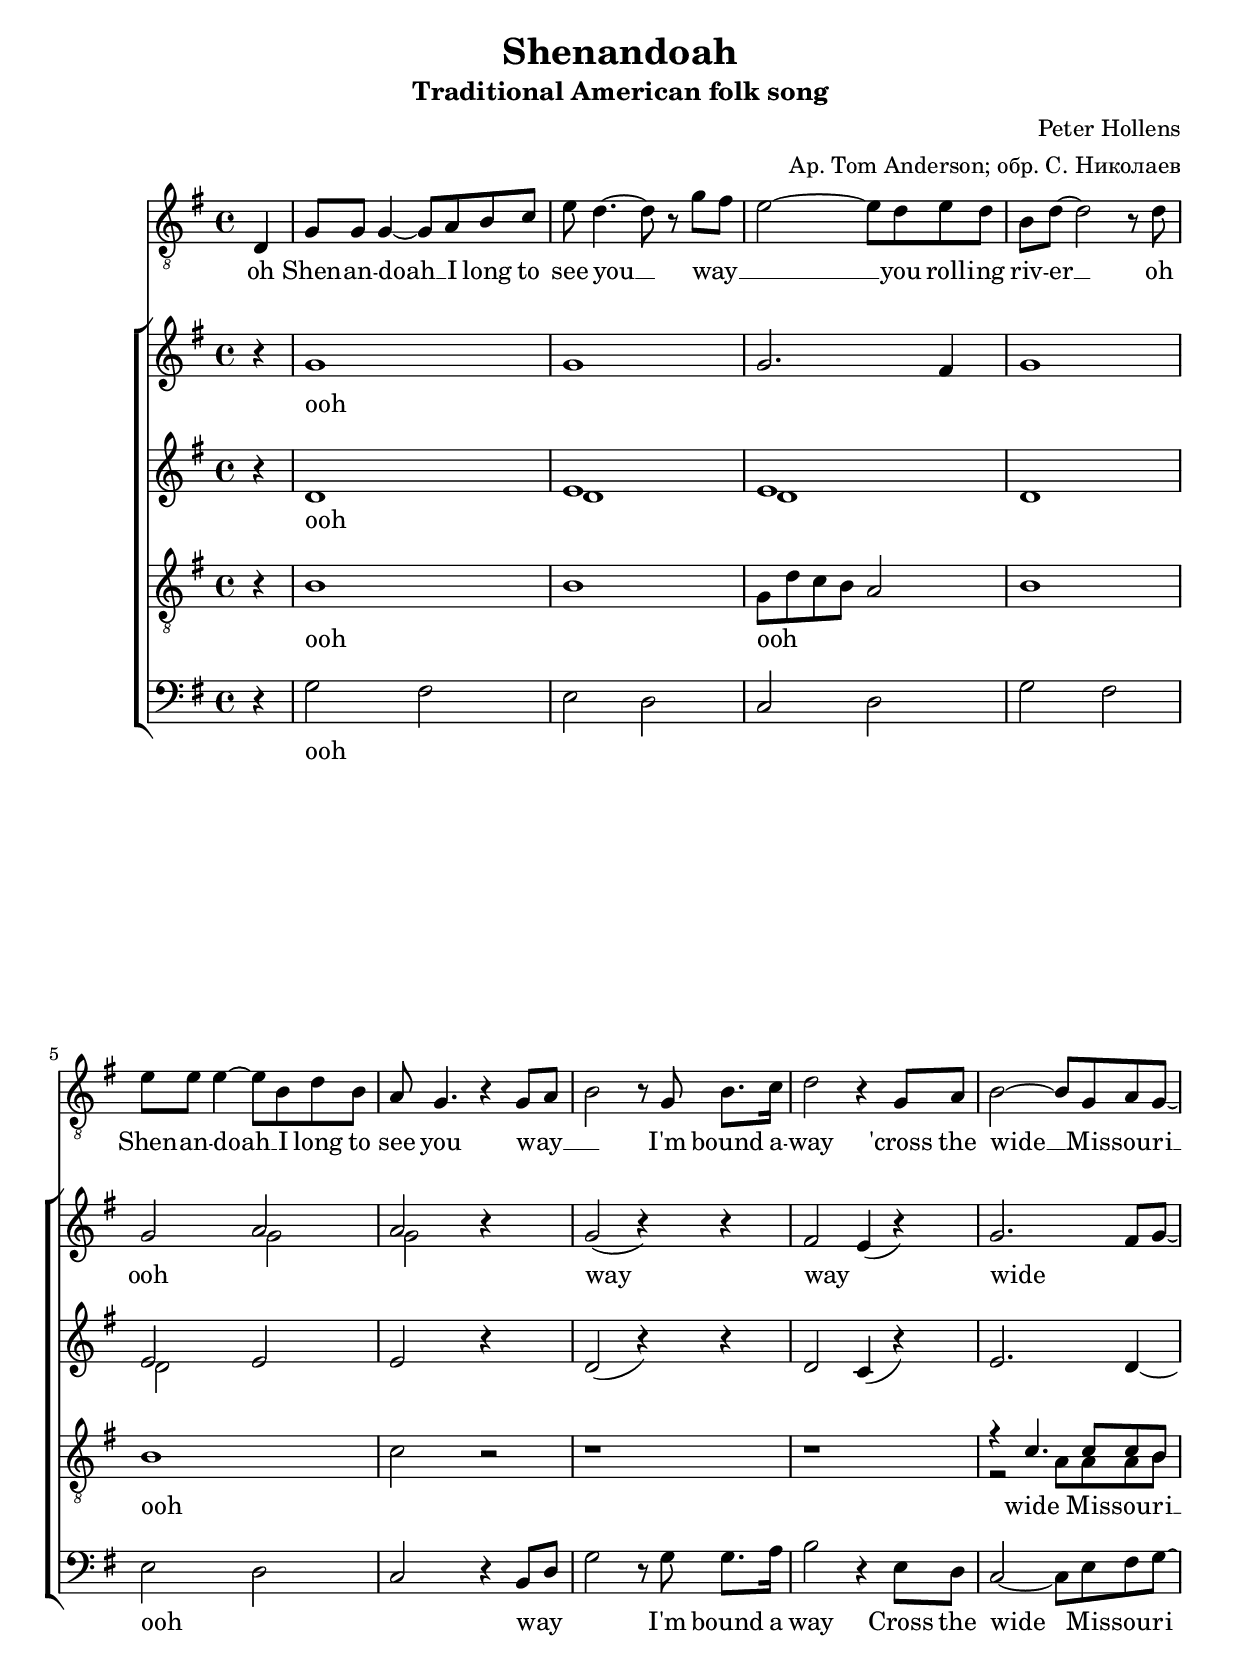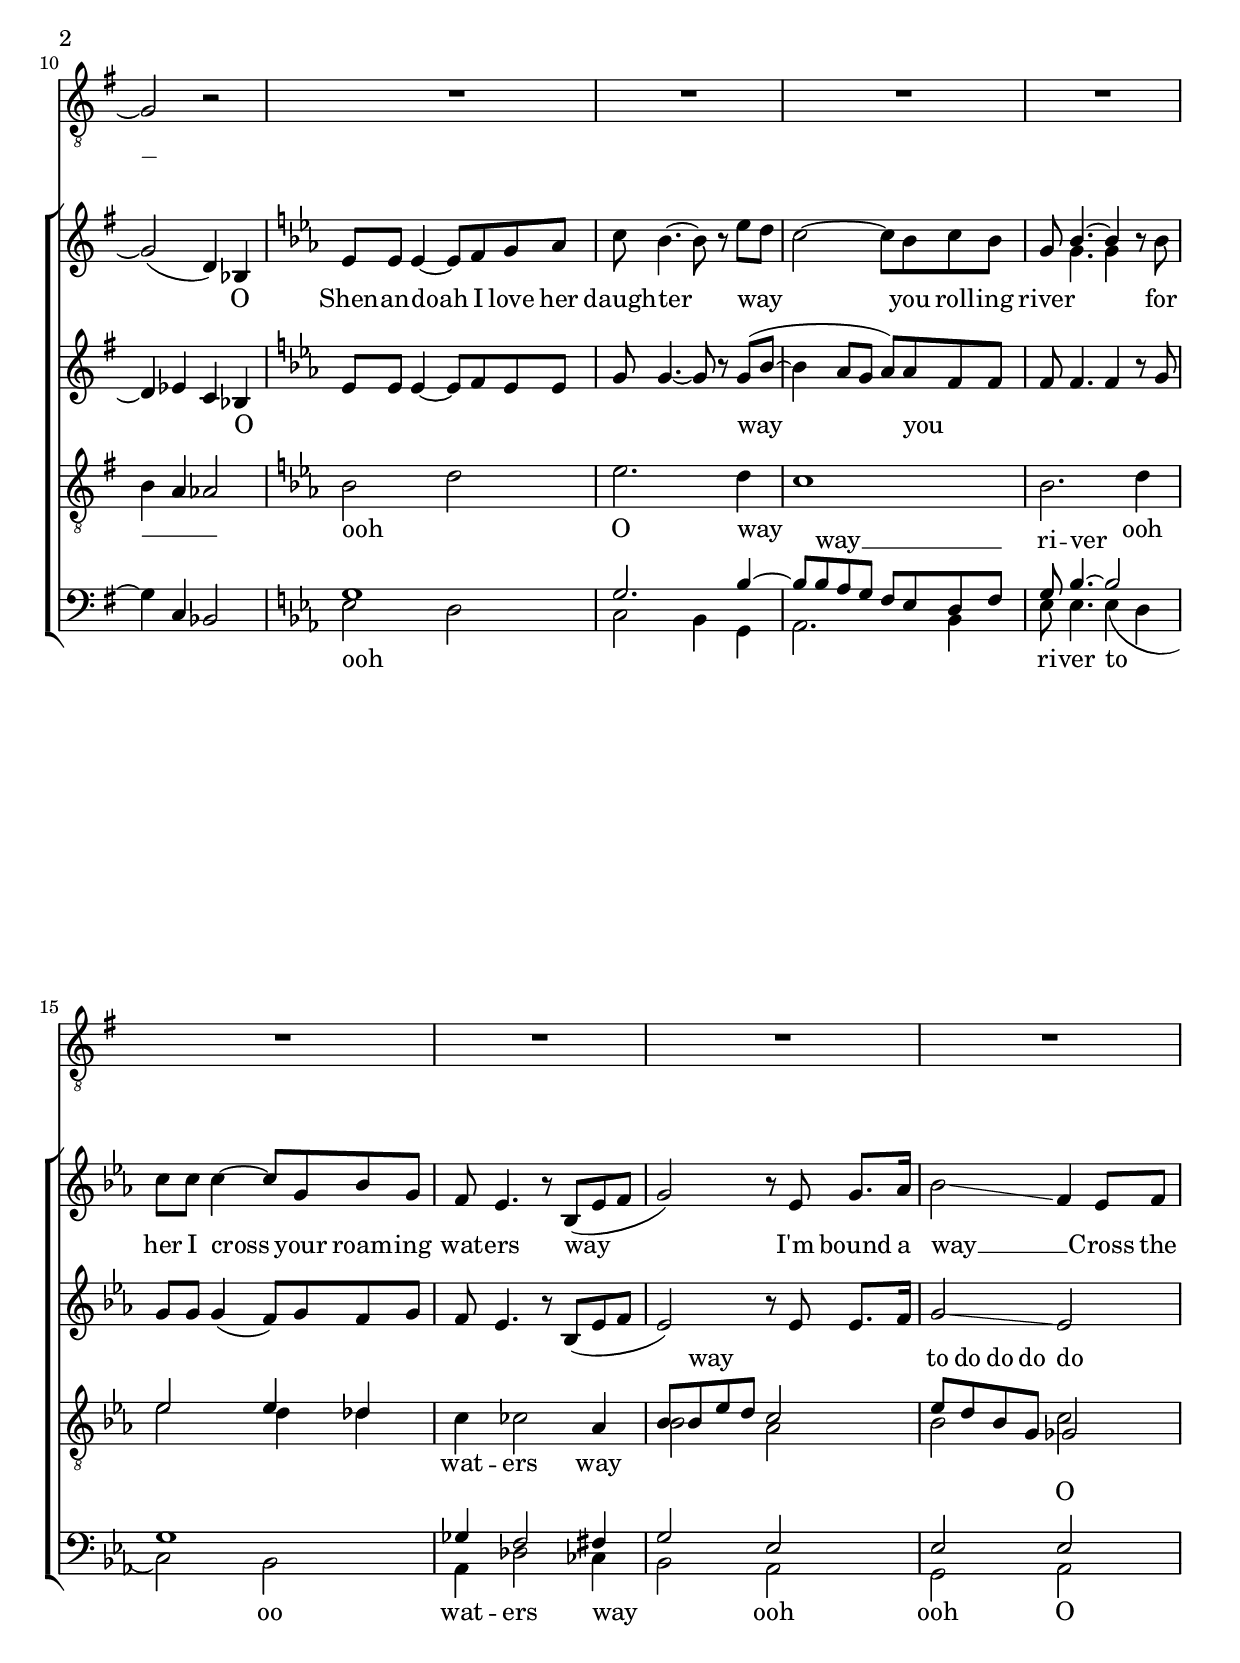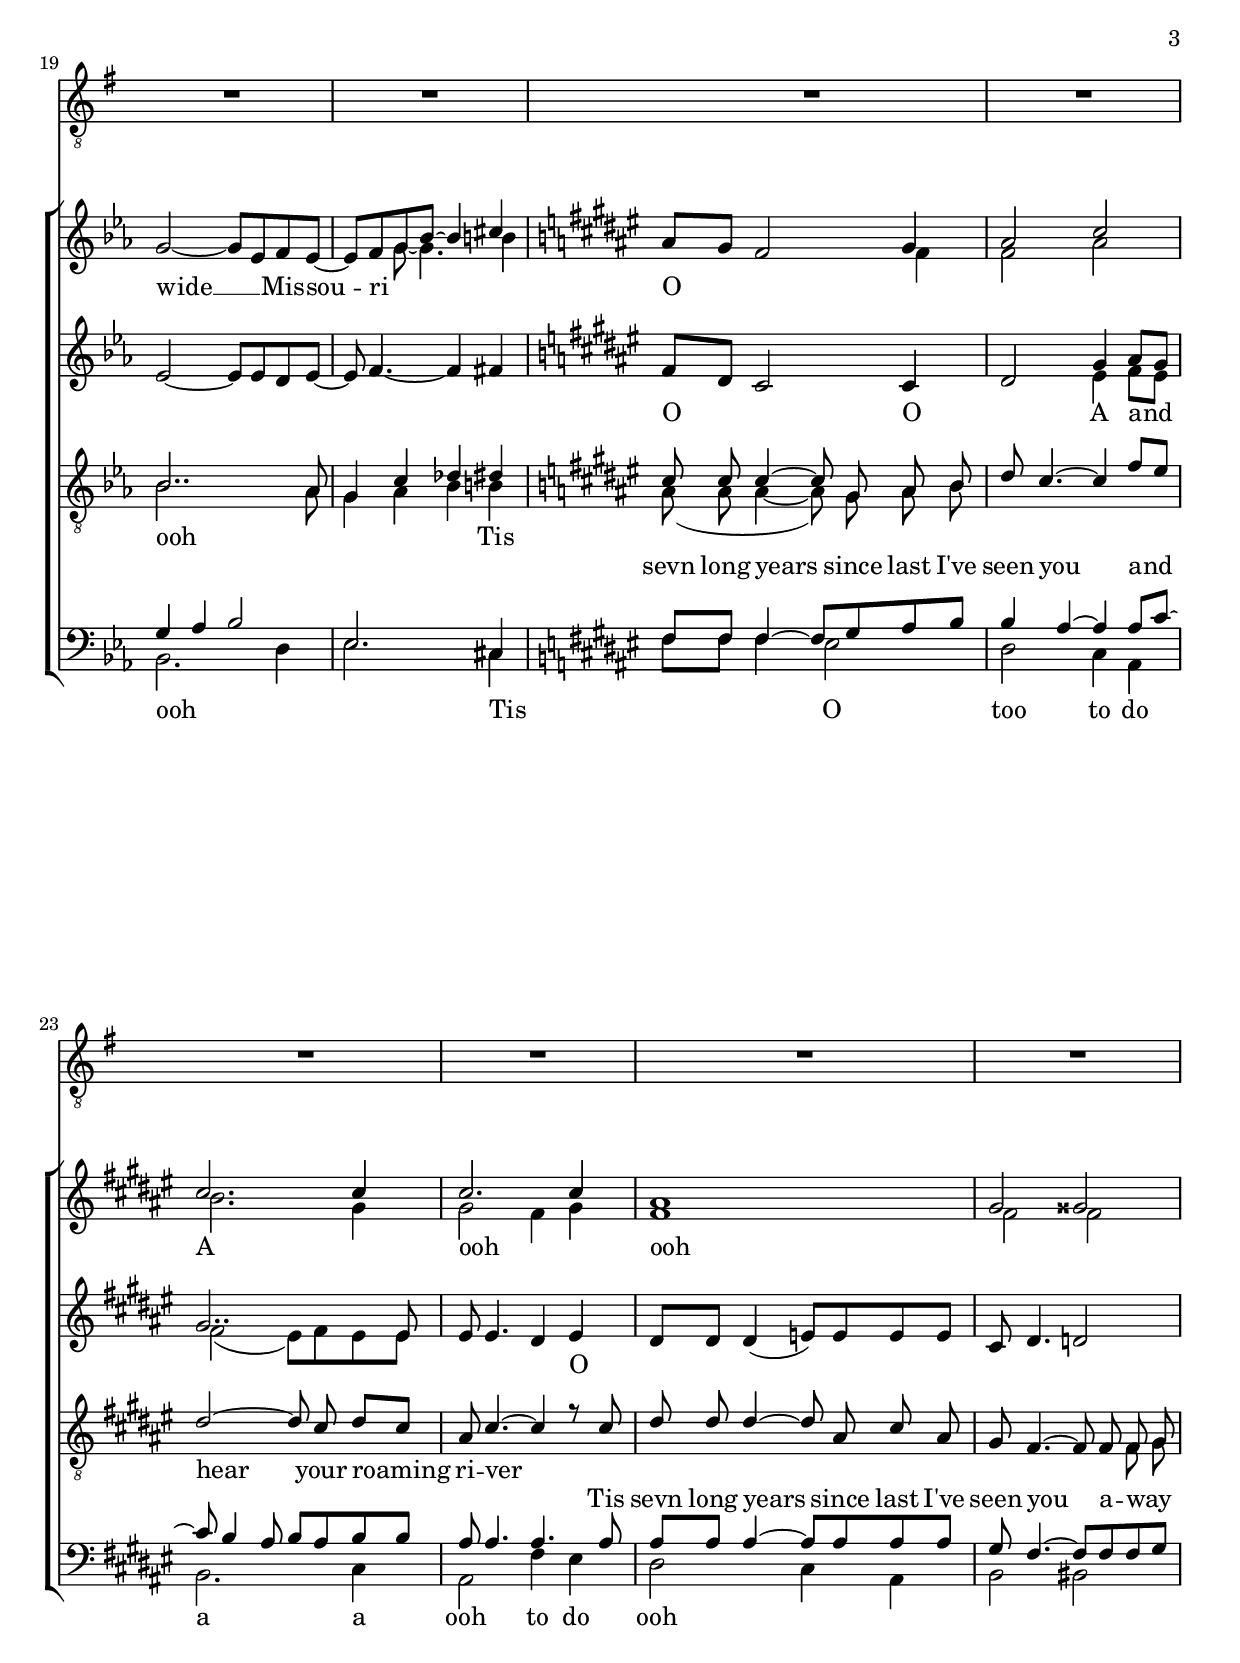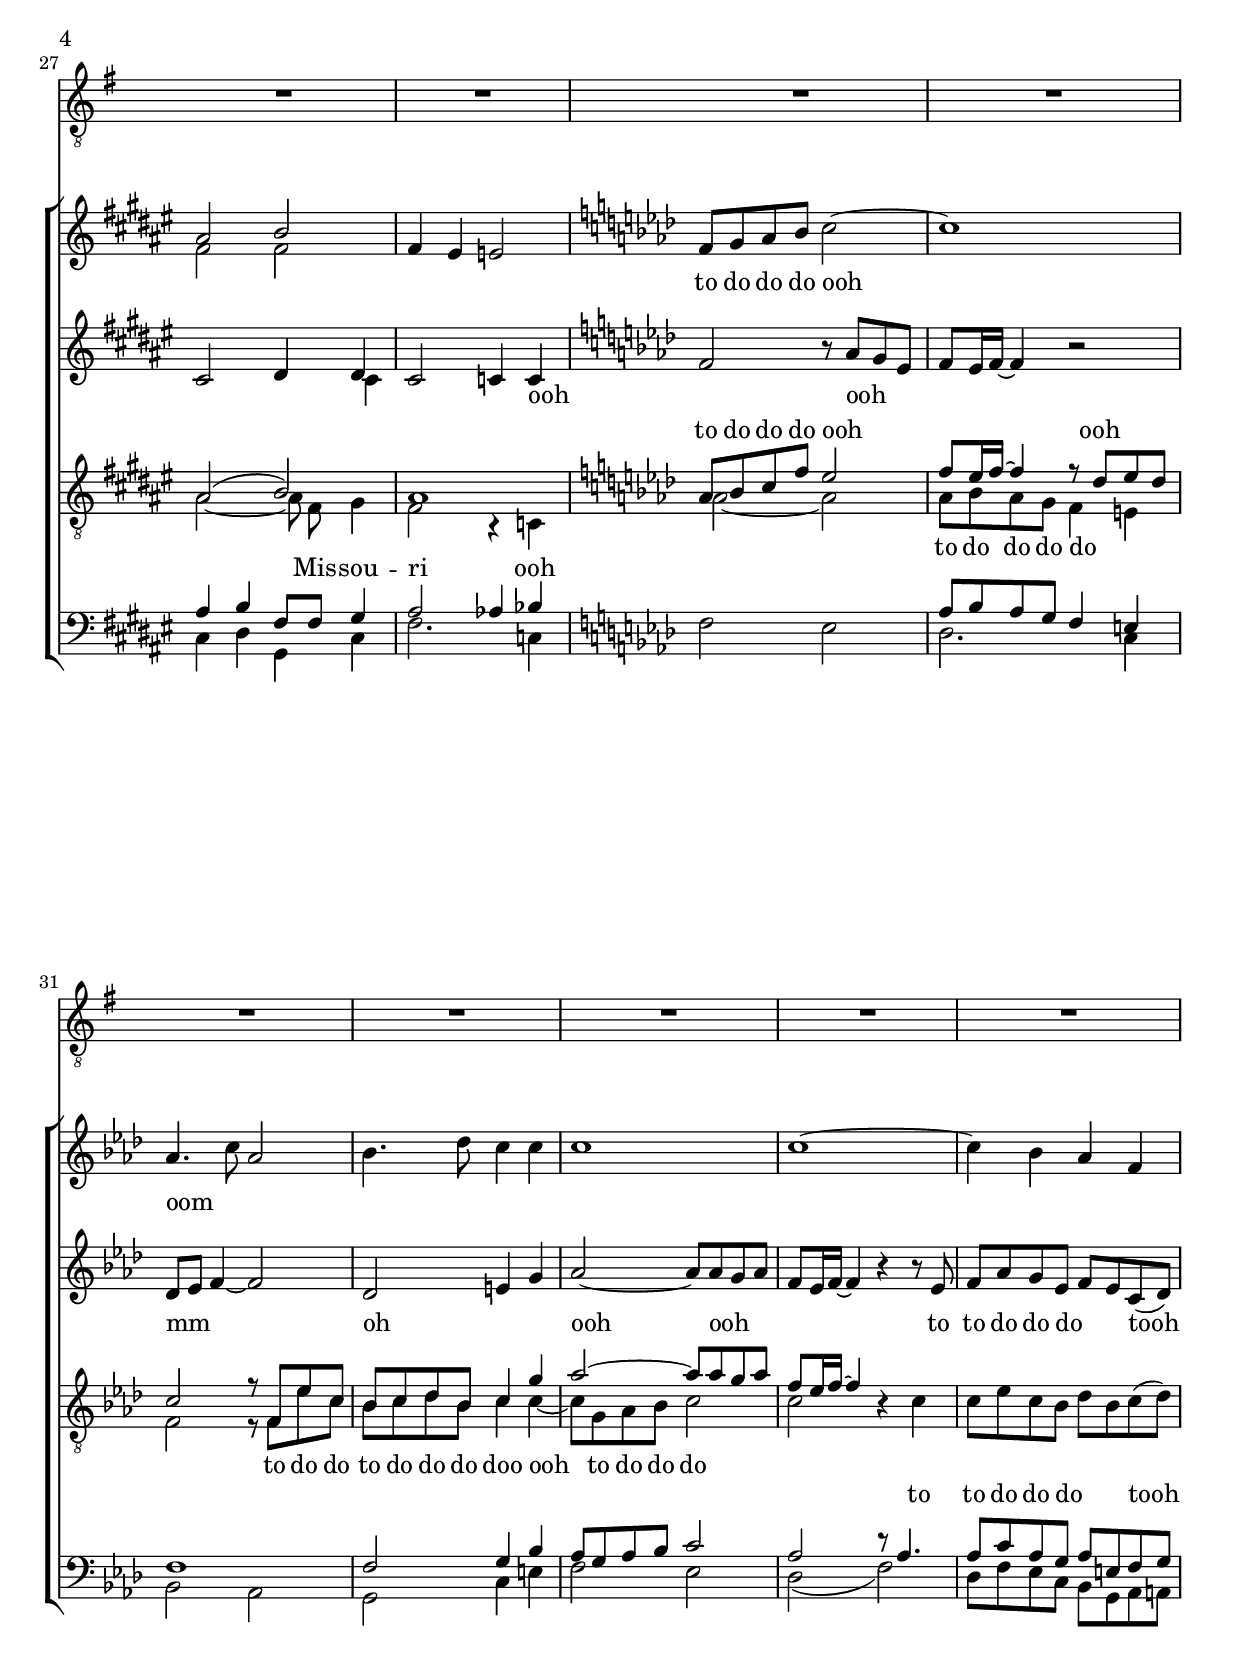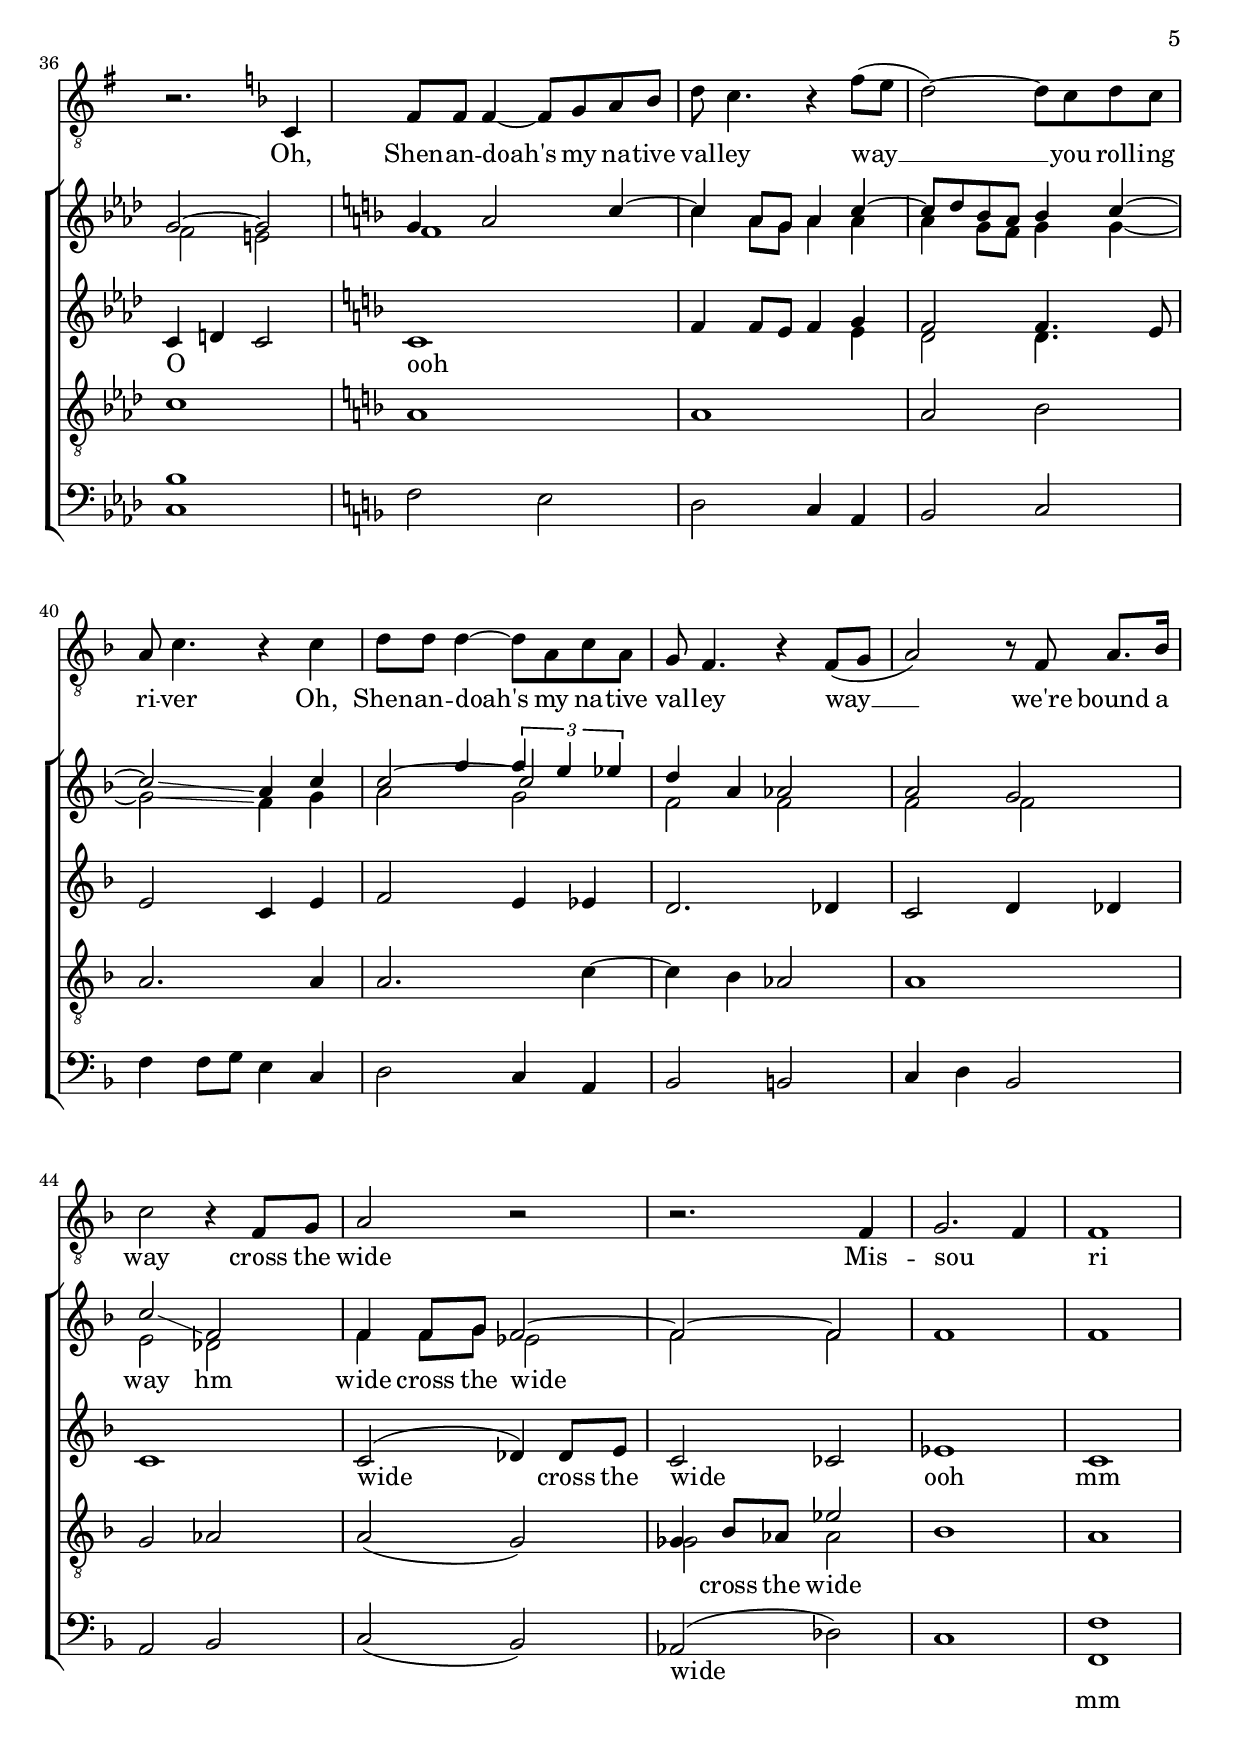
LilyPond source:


\version "2.18.2"

\header {
  title = "Shenandoah"
  subtitle = "Traditional American folk song"
  composer = "Peter Hollens"
  arranger = "Ар. Tom Anderson; обр. С. Николаев"
}

global = {
  \time 4/4
}

solo = \relative c {
  \key g \major
  \partial 4 d4 g8 g g4~ g8 a b c e d4.~ d8 r g fis e2~ e8 d e d b d~ d2 r8 d e e e4~ e8 b d b a g4. r4 g8 a b2 r8 g b8. c16 d2 r4 g,8 a b2~ b8 g a g~ g2 r2

   R1*25 r2.
   \key f \major
   c,4 f8 f f4 ~f8  g a bes | d c4. r4 f8 (e d2) ~d8 c d c | a c4. r4 c | d8 d d4 ~d8 a c a | g f4. r4 f8 (g a2) r8 f a8. bes16 | c2 r4 f,8 g | a2 r2 | r2. f4 | g2. f4 | f1 
}

solo_words = \lyricmode {
  oh Shen -- an -- doah __ I long to see you __ way __ _ _ you roll -- ing riv -- er __ oh Shen -- an -- doah __ I long to see you  way __ _ _ I'm bound a -- way 'cross the wide __ Mis -- sou -- ri __

  Oh, Shen -- an -- doah's my na -- tive val -- ley way __ you roll -- ing ri -- ver 
  Oh, Shen -- an -- doah's my na -- tive val -- ley way __ we're bound a way cross the wide Mis -- sou__ _ ri
}

soprano_notes = \relative c'' {
  \key g \major 
  \partial 4 r4 g1  g1 g2. fis4 g1 g2 << { a2 a } \\ { g2 g } >> r4*2  g2 (r4) r  fis2 e4 (r4)  g2. fis8 g ~ g2 (d4) bes
  
  \key ees \major 
  ees8 ees ees4 ~ees8 f g aes c bes4. ~bes8 r8 ees8 d c2 ~c8 bes c bes g <<{bes4. ~bes4} \\ {g4. g4}>> r8 bes c c c4 ~c8 g bes g f ees4. r8 bes8 (ees f
  g2) r8 ees g8. aes16 bes2 \glissando f4 ees8 f g2 ~g8 ees f ees ~ees8 f 
  << 
  {
    \voiceOne
    g8 bes ~bes4 cis
  } 
  \new Voice 
  {
    \voiceTwo
    g8 ~g4. b4
  } 
  >> 

  \key fis \major 
  ais8 gis fis2 
  << 
  {
    \voiceOne
    gis4 ais2 cis cis2. cis4 cis2. cis4
    ais1 gis2 gisis ais b
  } 
  \new Voice 
  {
    \voiceTwo
    fis4 fis2 ais b2. gis4 gis2 fis4 gis
    fis1 fis2 fis fis fis 
  } 
  >>
  \oneVoice
  fis4 eis e2

  \key aes \major
  f8 g aes bes c2 ~c1 aes4. c8 aes2 bes4. des8 c4 c
  c1 c1 ~c4 bes aes f 
  <<
   { g2 ~g }
   \\
   { f2 e }
  >>


  \key f \major
  << 
    { 
    \voiceOne
      g4 a2 c4 ~c4 a8 g a4 c4 ~c8 d bes a bes4 c4 ~c2 \glissando a4 c4
    } 
    \new Voice
    {
      \voiceTwo
      f,1 c'4 a8 g a4 a a g8 f g4 g ~g2 \glissando f4 g4 
    }
  >>
  << 
    \new Voice
    { 
    \voiceOne
      \skip 4 f'4 \tuplet 3/2 { f4 e ees }
    } 
    \new Voice
    {
      \voiceTwo
      a,2 g2
    }
    \new Voice
    {
      \voiceThree
      c2 ~c2
    }
  >>
  << 
    { 
    \voiceOne
      d4 a aes2 a g c \glissando f, f4 f8 g f2 ~f ~f 
    } 
    \new Voice
    {
      \voiceTwo
      f2 f f f e des f4 f8 g ees2 f2 f2 
    }
  >>
  \oneVoice 
  f1 f
}

soprano_words = \lyricmode {
 ooh _ _ _ _ ooh way way _ wide _ _ O Shen -- an -- doah I love her daugh -- ter way _ _ you roll -- ing river for her I cross your roam -- ing wat -- ers way__
 I'm bound a way __ _ Cross the wide __ _ Mis -- sou -- ri _ _ _

 O _ _ _ _ _ A _ ooh _ ooh _ _ _ _ _ _ _ to do do do ooh oom
 _ _ _ _ _ _ _ _ _ _ _ _ _ _ _ _ _ _ _ _ _ _ _ _ _ _ _ _ _ _ way hm wide cross the wide
}

alto_notes = \relative c' {
  \key g \major 
  \partial 4 r4 d1 << {e1 e1} \\ {d1 d1} >> d1 << {e2} \\ {d2} >> e2 e2 r4*2 d2 (r4) r4 d2 c4 (r4) e2. d4 ~ d4 ees4 c4 bes4 

  \key ees \major 
  ees8 ees ees4 ~ees8 f8 ees8 ees g g4. ~g8 r8 g (bes ~bes4 aes8 g aes) aes f8 f f8 f4. f4 r8 g8 g g g4 (f8) g f g f ees4. r8 bes8 (ees f
  ees2) r8 ees ees8. f16 g2 \glissando ees ees ~ees8 ees d ees ~ees f4. ~f4 fis

  \key fis \major 
  fis8 dis cis2 cis4 dis2
  << 
  {
    \voiceOne
    gis4 ais8 gis gis2.. eis8
  } 
  \new Voice 
  {
    \voiceTwo
    eis4 fis8 eis fis2 (eis8) fis8 eis eis 
  } 
  >>
  \oneVoice
  eis8 eis4. dis4 eis

  dis8 dis dis4 (e8) e e e cis dis4. d2 cis2 dis4 << {dis4} \\ {cis4} >> cis2 c4 c

  \key aes \major
  f2 r8 aes g ees f ees16 f ~f4 r2 des8 ees f4 ~f2 des e4 g
  aes2 ~aes8 aes g aes f ees16 f ~f4 r4 r8 ees f aes g ees f ees c (des) c4 d c2  

  \key f \major
  c1 f4 f8 e f4   
  << { \voiceOne
    g4 f2 f4. 
  } \new Voice { \voiceTwo
    e4 d2 d4. 
  } >> 
  e8 e2 c4 e4 f2 e4 ees d2. des4 c2 d4 des c1 c2 (des4) des8 e c2 ces ees1 c1
}
alto_words = \lyricmode {
  ooh _ _ _ _ _ _ _ _ _ _  O _ _ _ _ _ _  _ _ way you
  _ _ _ _ _ _ _ _ _ _ _ _ _ _ _ _ _ _ _ _ _ _ _ _ _ _
   O _ _ O _ A and _ _ _ _ _ _ O _ _ _ _ _ _ _ _ _ _ _ _ _ ooh _ ooh _ _ _ _ _ mm _ _ oh _ _ ooh ooh _ _ _ _ _ to to do do do _ _ tooh O 
   _ _ ooh _ _ _ _ _ _ _ _ _ _ _ _ _ _ _ _ _ _ _ _ wide cross the wide _ ooh mm
}


tenor_notes = \relative c' {
  \key g \major 
  \partial 4 r4 b1 b g8 d' c b a2 b1 b c2 r r1 r 

  <<
  {
    \voiceOne
    r4 c4. c8 c b
  } 
  \new Voice {
    \voiceTwo 
    r2 a8 a a b
  }
  >> \oneVoice

  b4 a aes2

  \key ees \major 
  bes2 d ees2. d4 c1 bes2. d4 << {ees2 ees4 des} \\ {ees2 d4 des} >> c4 ces2 aes4

  << 
    \new Voice = "tenorI"
    { 
      \voiceOne
      bes8 bes ees d c2 | ees8 d bes g ges2 | bes2.. aes8 | g4 c des dis 
    }
    \new Voice = "tenorII"
    {
      \voiceTwo
      bes2 aes | bes c | bes2.. aes8 | g4 aes bes b
    }
  >>

  \key fis \major 
  << 
    \new Voice = "tenor_fismaj"
    { 
      \voiceOne
      \autoBeamOff
      cis8 cis8 cis4 ~cis8 gis ais b 
      dis8 cis4. ~cis4 fis8[ eis] dis2 ~dis8 cis dis[ cis] ais8 cis4. ~cis4 r8 cis8 
      dis8 dis dis4 ~dis8 ais cis ais gis fis4. ~fis8 fis
      
      fis8 gis ais2 (b) ais1 
    }
    \new Voice 
    {
      \voiceTwo
      \autoBeamOff
      ais8 (ais8 ais4 ~ais8) gis ais b 
      
      % 22-26 2 tenors with baritones 
      % b4 ais4 ~ais4 ais8 cis ~cis b4 ais8 b ais b b ais ais4. ais4 r8 cis8
      
      \skip 1 \skip 1 \skip 1 \skip 1 \skip 2. 
      fis8 gis ais2 ~ais8 fis gis4 fis2 r4 c
    }
  >>
  \oneVoice

  \key aes \major
  <<
    \new Voice = "tenorI_aesmaj"
    {
     \voiceOne
      aes'8 bes c f ees2 f8 ees16 f ~f4 r8 des8 ees des c2 r8 f,8 ees' c bes c des bes c4 g'
      aes2 ~aes8 aes g aes f8 ees16 f ~f4
    }
    \new Voice = "tenorII_aesmaj"
    {
      \voiceTwo
      aes,2 ~aes aes8 bes aes g f4 e f2 r8 f8 ees' c bes c des bes c4 c
      ~c8 g aes bes c2 c
    }
  >>
  \oneVoice

  \new Voice = "tenor_aesmaj_end" { r4 c c8 ees c bes des bes c (des) c1 }
  
  \key f \major
  a1 a a2 bes a2. a4 a2. c4 ~c4 bes aes2 a1 g2 aes a (g)  

  << 
    \new Voice = "tenorI_fmaj_final"
    { 
      \voiceOne
      ges4 bes8 aes ees'2
    }
    \new Voice
    {
      \voiceTwo
      ges,2 aes 
    }
  >>
  \oneVoice

  bes1 a1 
}
tenor_words = \lyricmode {
   ooh _ ooh _ _ _ _ _ ooh _ wide Mis -- sou -- ri __ _ _  _ ooh _ O way _ _ ooh wat -- ers way
}

tenorI_words = \lyricmode {
  \skip 8 way _ _ _ to do do do do
}
tenorII_words = \lyricmode {
  \skip 1 \skip 1 \skip 1 O ooh _ _ _ _ Tis
}


bass_notes = \relative c' {
  \key g \major 
  \partial 4 r4 g2 fis e d c d g fis e d c r4 b8 d g2 r8 g g8. a16 b2 r4 e,8 d c2~c8 e fis g~g4 c,4 bes2
  
  \key ees \major << 
    \new Voice = "bari" { 
      \voiceOne
      g'1 g2. bes4 ~bes8 bes aes g f ees d f g bes4. ~bes2 g1 ges4 f2 fis4 
      g2 ees ees ees g4 aes bes2 ees,2. cis4

      \key fis \major 
      fis8 fis fis4 ~fis8 gis ais b b4 ais ~ais ais8 cis ~cis b4 ais8 b ais b b ais8 ais4. ais4. 
      ais8 ais8 ais ais4 ~ais8 ais ais ais gis fis4. ~fis8 fis fis gis ais4 b fis8 fis gis4 ais2 aes4 bes
    } 
    \new Voice = "bass"
    { 
      \voiceTwo
      ees,2 d c bes4 g aes2. bes4 ees8 ees4. ees4 (d c2) bes aes4 des2 ces4 
      bes2 aes g aes bes2. d4 ees2. cis4

      \key fis \major 
      fis8 fis fis4 eis2 dis2 cis4 ais b2. cis4 ais2 fis'4 eis
      dis2 cis4 ais b2 bis cis4 dis gis, cis fis2. c4
    }
  >>

  
  \key aes \major
  f2 ees 
  <<
    {
      \voiceOne
      aes8 bes aes g f4 e f1 f2 g4 bes
      aes8 g aes bes c2 aes2 r8 aes4. aes8 c aes g aes e f g bes1 
    }
    \new Voice
    {
      \voiceTwo
      des,2. c4 bes2 aes g2 c4 e
      f2 ees des (f) des8 f ees c bes g aes a c1
    }
  >>
  \oneVoice

  \key f \major
  f2 e d c4 a bes2 c f4 f8 g e4 c d2 c4 a bes2 b c4 d bes2 a bes c2 (bes) 

  \new Voice = "basses_end" {
    aes (des) c1
  } 

  <<
    \new Voice = "bass_last" {
      \voiceOne
      f1
    }
    \new Voice
    {
      \voiceTwo
      f,1
    }
  >>
  \oneVoice
}

basses_words = \lyricmode {
  ooh _ _ _ _ _ _ _  ooh _ _ way_ _ _  I'm bound a way Cross the wide Mis -- sou -- ri _ _
}
bass_words = \lyricmode {
  ooh _ _ _ _ _ _ ri -- ver to oo wat -- ers way _ ooh ooh O ooh _ _ Tis
  _ _ _ O too to do a a ooh to do ooh
}
bari_words = \lyricmode {
  \skip 1 \skip 1 \skip 4. way __ _ _ _ _ _ _  ri -- ver _ 
  _ _ _ _ _ _ _ _ _ _ _ _ _ _ _ _ _ _ _ _ _ _ _ _ _ _ _ _ _ _ _ 
  Tis sevn long years since last I've seen you a -- way _ _ _ _ Mis -- sou -- ri _ ooh

} 

\score {
<<
  \new Staff <<
    \new Voice = "solo" <<
      \clef "treble_8"
      \global
      \solo
    >>

    \lyricsto "solo" \new Lyrics \solo_words
  >>
  \new ChoirStaff <<
    \new Staff <<
      \new Voice = "soprano" <<
        \global
        \soprano_notes
      >>
      \lyricsto "soprano" \new Lyrics \soprano_words
    >>
    \new Staff <<
      \new Voice = "alto" <<
        \global
        \alto_notes
      >>
      \lyricsto "alto" \new Lyrics \alto_words
    >>
    \new Staff = "tenorStaff" <<
      \new Voice = "tenor" <<
        \clef "treble_8"
        \global
        \tenor_notes
      >>
      \lyricsto "tenor" \new Lyrics \tenor_words

      \new Lyrics \with { alignAboveContext = #"tenorStaff" }
        \lyricsto "tenorI" \tenorI_words

      \new Lyrics 
        \lyricsto "tenorII" \tenorII_words 

      \new Lyrics \lyricsto "tenor_fismaj" \lyricmode {
         sevn long years since last I've seen you and hear your roaming ri -- ver
      }

      \new Lyrics \with { alignAboveContext = #"tenorStaff" }
        \lyricsto "tenorI_aesmaj" \lyricmode {
         to do do do ooh _ _ _ ooh 
      }

      \new Lyrics 
        \lyricsto "tenorII_aesmaj" \lyricmode {
         _ to do do do do _ _ to do do to do do do doo ooh to do do do
      }

      \new Lyrics \lyricsto "tenor_aesmaj_end" \lyricmode {
         to to do do do _ _ tooh
      } 

      \new Lyrics \lyricsto "tenorI_fmaj_final" \lyricmode {
         _ cross the wide
      } 

    >>
    \new Staff = "bassStaff" <<
      \new Voice = "basses" <<
        \clef bass
        \global
        \bass_notes
      >>
      \lyricsto "basses" \new Lyrics \basses_words

      \new Lyrics \with { alignAboveContext = #"bassStaff" }
        \lyricsto "bari" \bari_words

      \new Lyrics 
        \lyricsto "bass" \bass_words  

      \new Lyrics 
        \lyricsto "basses_end" \lyricmode {
          wide
        }  

      \new Lyrics 
        \lyricsto "bass_last" \lyricmode {
          mm
        }  

    >>
  >>
>>
}